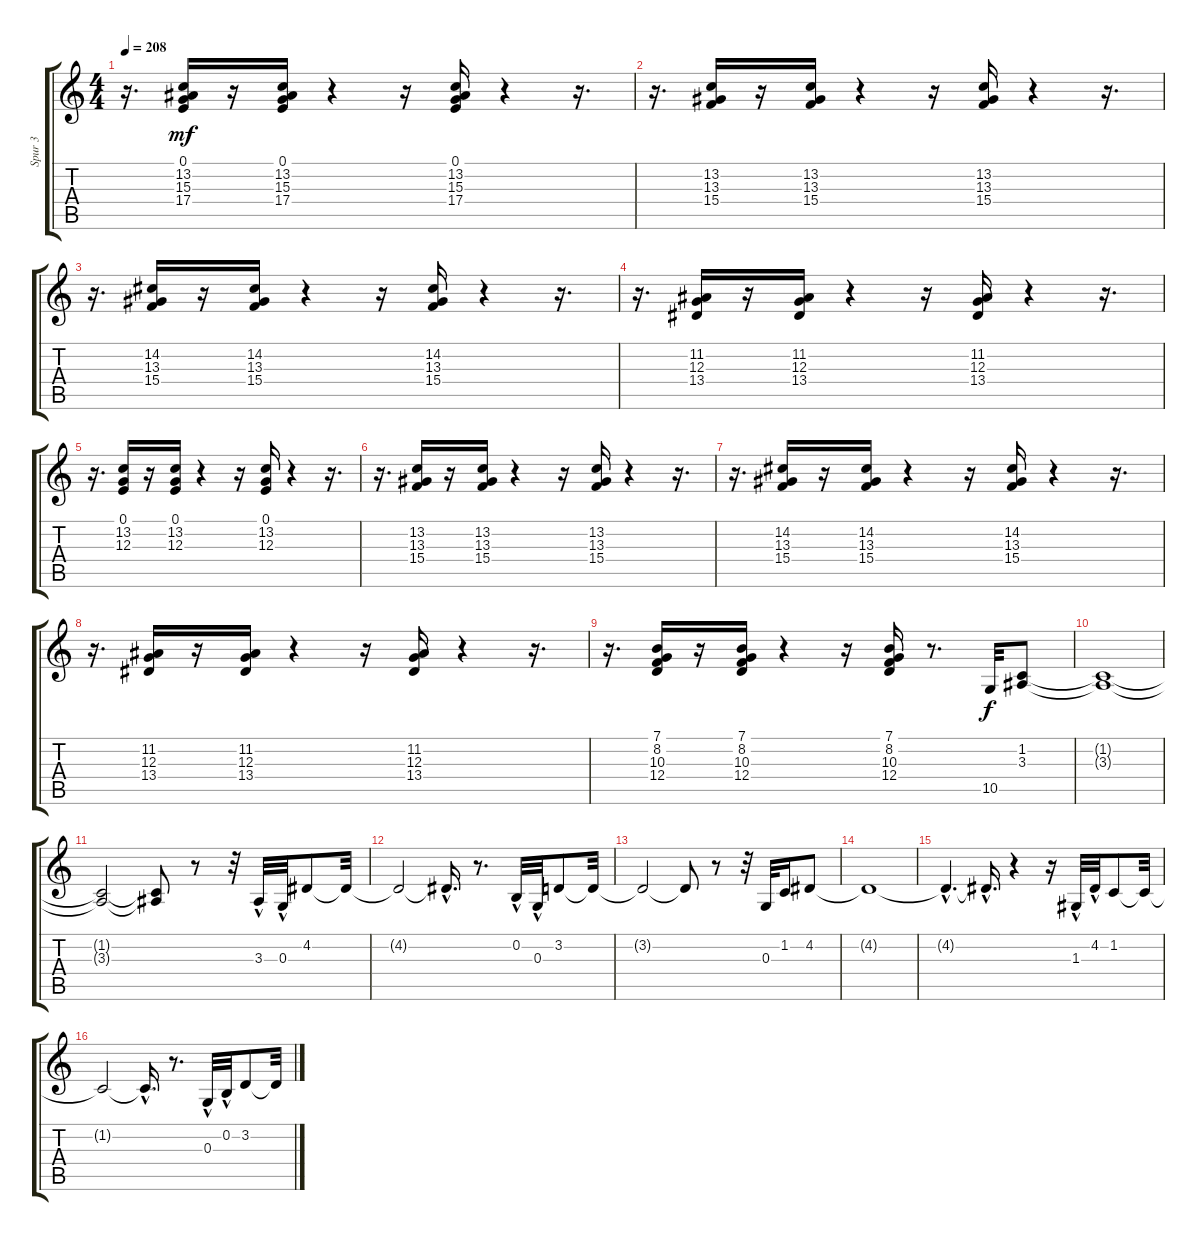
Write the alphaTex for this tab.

\track ("Spur 3" "Spur 3") {instrument acousticgrandpiano}
\staff {score tabs}
\tuning (E4 B3 G3 D3 A2 E2) {hide}
\ts (4 4)
\tempo 208
\clef g2
\ks c
r.16{d dy mf} (0.1 13.2 15.3 17.4).16 r.16 (0.1 13.2 15.3 17.4).16 r.4 r.16 (0.1 13.2 15.3 17.4).16 r.4 r.16{d} |
r.16{d} (13.2 13.3 15.4).16 r.16 (13.2 13.3 15.4).16 r.4 r.16 (13.2 13.3 15.4).16 r.4 r.16{d} |
r.16{d} (14.2 13.3 15.4).16 r.16 (14.2 13.3 15.4).16 r.4 r.16 (14.2 13.3 15.4).16 r.4 r.16{d} |
r.16{d} (11.2 12.3 13.4).16 r.16 (11.2 12.3 13.4).16 r.4 r.16 (11.2 12.3 13.4).16 r.4 r.16{d} |
r.16{d} (0.1 13.2 12.3).16 r.16 (0.1 13.2 12.3).16 r.4 r.16 (0.1 13.2 12.3).16 r.4 r.16{d} |
r.16{d} (13.2 13.3 15.4).16 r.16 (13.2 13.3 15.4).16 r.4 r.16 (13.2 13.3 15.4).16 r.4 r.16{d} |
r.16{d} (14.2 13.3 15.4).16 r.16 (14.2 13.3 15.4).16 r.4 r.16 (14.2 13.3 15.4).16 r.4 r.16{d} |
r.16{d} (11.2 12.3 13.4).16 r.16 (11.2 12.3 13.4).16 r.4 r.16 (11.2 12.3 13.4).16 r.4 r.16{d} |
r.16{d} (7.1 8.2 10.3 12.4).16 r.16 (7.1 8.2 10.3 12.4).16 r.4 r.16 (7.1 8.2 10.3 12.4).16 r.8{d} 10.5.32{dy f instrument electricguitarclean} (1.2 3.3).8 |
(1.2{t} 3.3{t}).1 |
(1.2{t} 3.3{t}).2 (1.2{t} 3.3{t}).8 r.8 r.32 3.3{hac}.32 0.3{hac}.32 4.2.8 4.2{t}.32 |
4.2{t}.2 4.2{hac t}.16{d} r.8{d} 0.2{hac}.32 0.3{hac}.32 3.2.8 3.2{t}.32 |
3.2{t}.2 3.2{t}.8 r.8 r.32 0.3.32 1.2.16 4.2.8 |
4.2{t}.1 |
4.2{hac t}.4{d} 4.2{hac t}.16{d} r.4 r.16 1.3{hac}.32 4.2{hac}.32 1.2.8 1.2{t}.32 |
1.2{t}.2 1.2{hac t}.16{d} r.8{d} 0.3{hac}.32 0.2{hac}.32 3.2.8 3.2{t}.32
